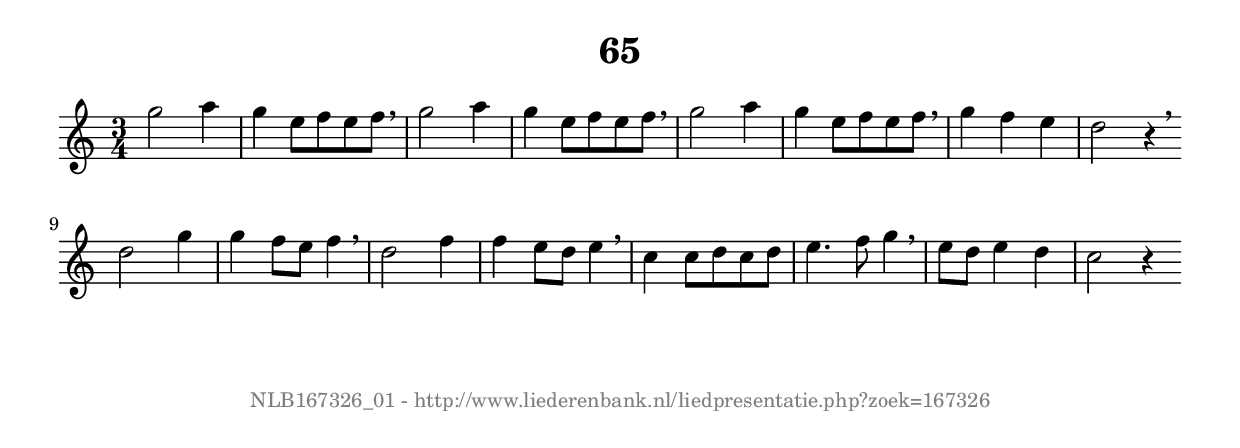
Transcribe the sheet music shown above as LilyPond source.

%
% produced by wce2krn 1.64 (7 June 2014)
%
\version"2.16"
#(append! paper-alist '(("long" . (cons (* 210 mm) (* 2000 mm)))))
#(set-default-paper-size "long")
sb = {\breathe}
mBreak = {\breathe }
bBreak = {\breathe }
x = {\once\override NoteHead #'style = #'cross }
gl=\glissando
itime={\override Staff.TimeSignature #'stencil = ##f }
ficta = {\once\set suggestAccidentals = ##t}
fine = {\once\override Score.RehearsalMark #'self-alignment-X = #1 \mark \markup {\italic{Fine}}}
dc = {\once\override Score.RehearsalMark #'self-alignment-X = #1 \mark \markup {\italic{D.C.}}}
dcf = {\once\override Score.RehearsalMark #'self-alignment-X = #1 \mark \markup {\italic{D.C. al Fine}}}
dcc = {\once\override Score.RehearsalMark #'self-alignment-X = #1 \mark \markup {\italic{D.C. al Coda}}}
ds = {\once\override Score.RehearsalMark #'self-alignment-X = #1 \mark \markup {\italic{D.S.}}}
dsf = {\once\override Score.RehearsalMark #'self-alignment-X = #1 \mark \markup {\italic{D.S. al Fine}}}
dsc = {\once\override Score.RehearsalMark #'self-alignment-X = #1 \mark \markup {\italic{D.S. al Coda}}}
pv = {\set Score.repeatCommands = #'((volta "1"))}
sv = {\set Score.repeatCommands = #'((volta "2"))}
tv = {\set Score.repeatCommands = #'((volta "3"))}
qv = {\set Score.repeatCommands = #'((volta "4"))}
xv = {\set Score.repeatCommands = #'((volta #f))}
\header{ tagline = ""
title = "65"
}
\score {{
\key c \major
\relative g''
{
\set melismaBusyProperties = #'()
\time 3/4
\tempo 4=120
\override Score.MetronomeMark #'transparent = ##t
\override Score.RehearsalMark #'break-visibility = #(vector #t #t #f)
g2 a4 g4 e8 f e f \sb g2 a4 g4 e8 f e f \mBreak \bar "|"
g2 a4 g4 e8 f e f \sb g4 f e d2 r4 \bar":|:" \bBreak
d2 g4 g f8 e f4 \sb d2 f4 f e8 d e4 \mBreak \bar "|"
c4 c8 d c d e4. f8 g4 \sb e8 d e4 d c2 r4 \bar":|"
 }}
 \midi { }
 \layout {
            indent = 0.0\cm
}
}
\markup { \vspace #0 } \markup { \with-color #grey \fill-line { \center-column { \smaller "NLB167326_01 - http://www.liederenbank.nl/liedpresentatie.php?zoek=167326" } } }
